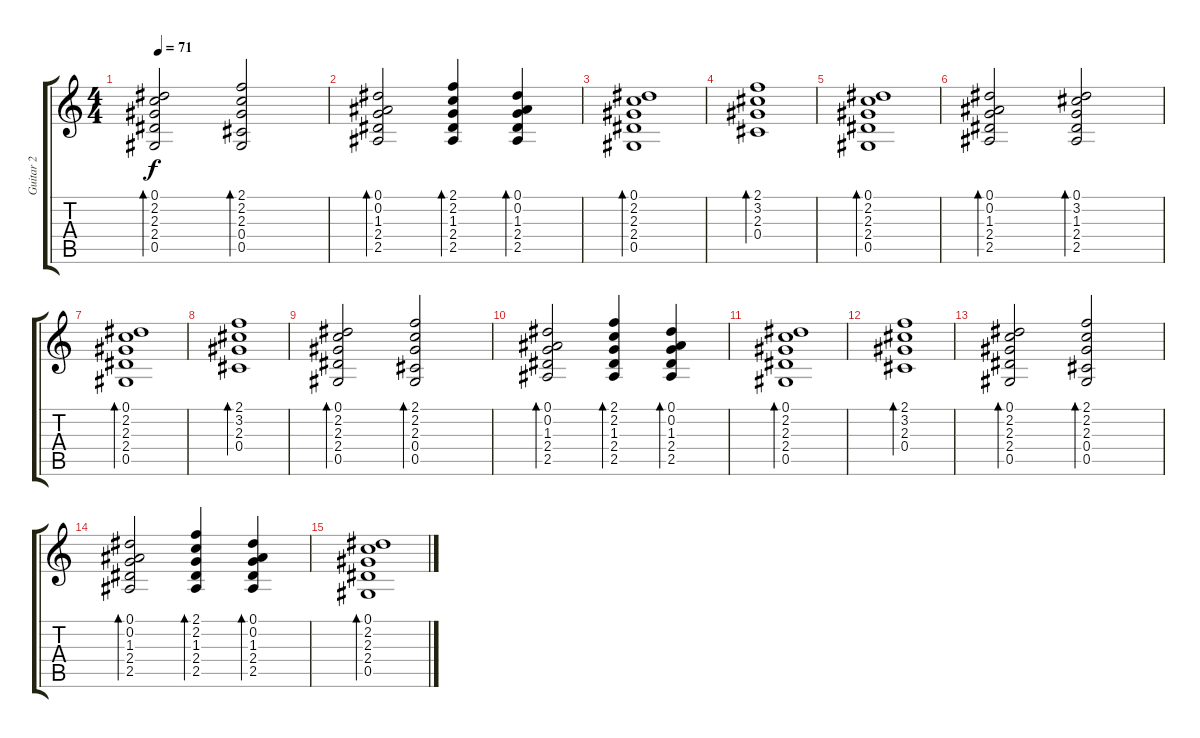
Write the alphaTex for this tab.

\track ("Guitar 2" "Guitar 2") {instrument acousticguitarsteel}
\staff {score tabs}
\tuning (Eb4 Bb3 Gb3 Db3 Ab2 Eb2) {hide}
\ts (4 4)
\tempo 71
\clef g2
\ks c
(0.1 2.2 2.3 2.4 0.5).2{bd 60 dy f} (2.1 2.2 2.3 0.4 0.5).2{bd 60} |
(0.1 0.2 1.3 2.4 2.5).2{bd 60} (2.1 2.2 1.3 2.4 2.5).4{bd 60} (0.1 0.2 1.3 2.4 2.5).4{bd 60} |
(0.1 2.2 2.3 2.4 0.5).1{bd 60} |
(2.1 3.2 2.3 0.4).1{bd 60} |
(0.1 2.2 2.3 2.4 0.5).1{bd 60} |
(0.1 0.2 1.3 2.4 2.5).2{bd 60} (0.1 3.2 1.3 2.4 2.5).2{bd 60} |
(0.1 2.2 2.3 2.4 0.5).1{bd 60} |
(2.1 3.2 2.3 0.4).1{bd 60} |
(0.1 2.2 2.3 2.4 0.5).2{bd 60} (2.1 2.2 2.3 0.4 0.5).2{bd 60} |
(0.1 0.2 1.3 2.4 2.5).2{bd 60} (2.1 2.2 1.3 2.4 2.5).4{bd 60} (0.1 0.2 1.3 2.4 2.5).4{bd 60} |
(0.1 2.2 2.3 2.4 0.5).1{bd 60} |
(2.1 3.2 2.3 0.4).1{bd 60} |
(0.1 2.2 2.3 2.4 0.5).2{bd 60} (2.1 2.2 2.3 0.4 0.5).2{bd 60} |
(0.1 0.2 1.3 2.4 2.5).2{bd 60} (2.1 2.2 1.3 2.4 2.5).4{bd 60} (0.1 0.2 1.3 2.4 2.5).4{bd 60} |
(0.1 2.2 2.3 2.4 0.5).1{bd 60}
